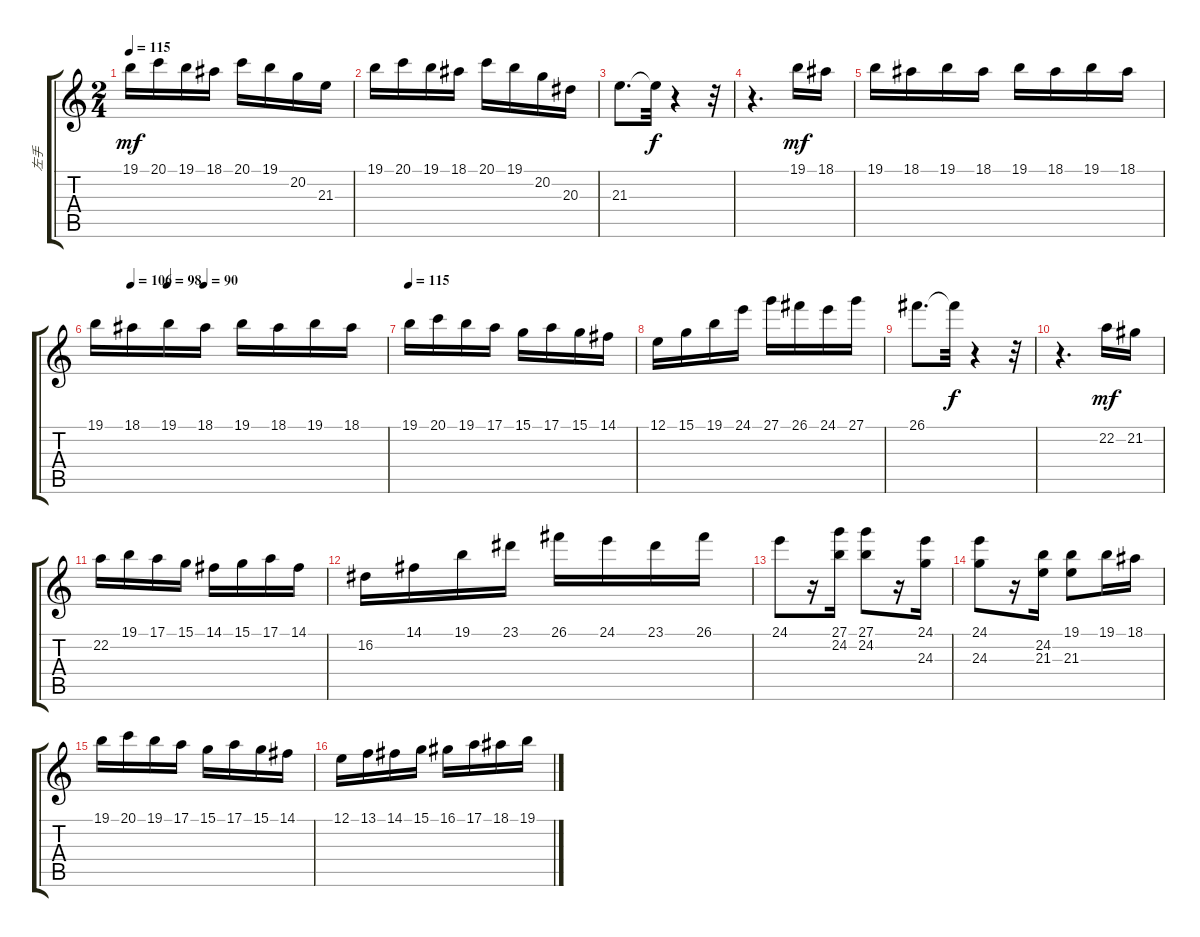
\track ("左手" "左手") {instrument acousticgrandpiano}
\staff {score tabs}
\tuning (E4 B3 G3 D3 A2 E2) {hide}
\ts (2 4)
\tempo 115
\clef g2
\ks c
19.1.16{dy mf} 20.1.16 19.1.16 18.1.16 20.1.16 19.1.16 20.2.16 21.3.16 |
19.1.16 20.1.16 19.1.16 18.1.16 20.1.16 19.1.16 20.2.16 20.3.16 |
21.3.8{d} 21.3{t}.32{dy f} r.4 r.32 |
r.4{d} 19.1.16{dy mf} 18.1.16 |
19.1.16 18.1.16 19.1.16 18.1.16 19.1.16 18.1.16 19.1.16 18.1.16 |
\tempo (106 0.125)
\tempo (98 0.25)
\tempo (90 0.375)
19.1.16 18.1.16 19.1.16 18.1.16 19.1.16 18.1.16 19.1.16 18.1.16 |
\tempo 115
19.1.16 20.1.16 19.1.16 17.1.16 15.1.16 17.1.16 15.1.16 14.1.16 |
12.1.16 15.1.16 19.1.16 24.1.16 27.1.16 26.1.16 24.1.16 27.1.16 |
26.1.8{d} 26.1{t}.32{dy f} r.4 r.32 |
r.4{d} 22.2.16{dy mf} 21.2.16 |
22.2.16 19.1.16 17.1.16 15.1.16 14.1.16 15.1.16 17.1.16 14.1.16 |
16.2.16 14.1.16 19.1.16 23.1.16 26.1.16 24.1.16 23.1.16 26.1.16 |
24.1.8 r.16 (27.1 24.2).16 (27.1 24.2).8 r.16 (24.1 24.3).16 |
(24.1 24.3).8 r.16 (24.2 21.3).16 (19.1 21.3).8 19.1.16 18.1.16 |
19.1.16 20.1.16 19.1.16 17.1.16 15.1.16 17.1.16 15.1.16 14.1.16 |
12.1.16 13.1.16 14.1.16 15.1.16 16.1.16 17.1.16 18.1.16 19.1.16
